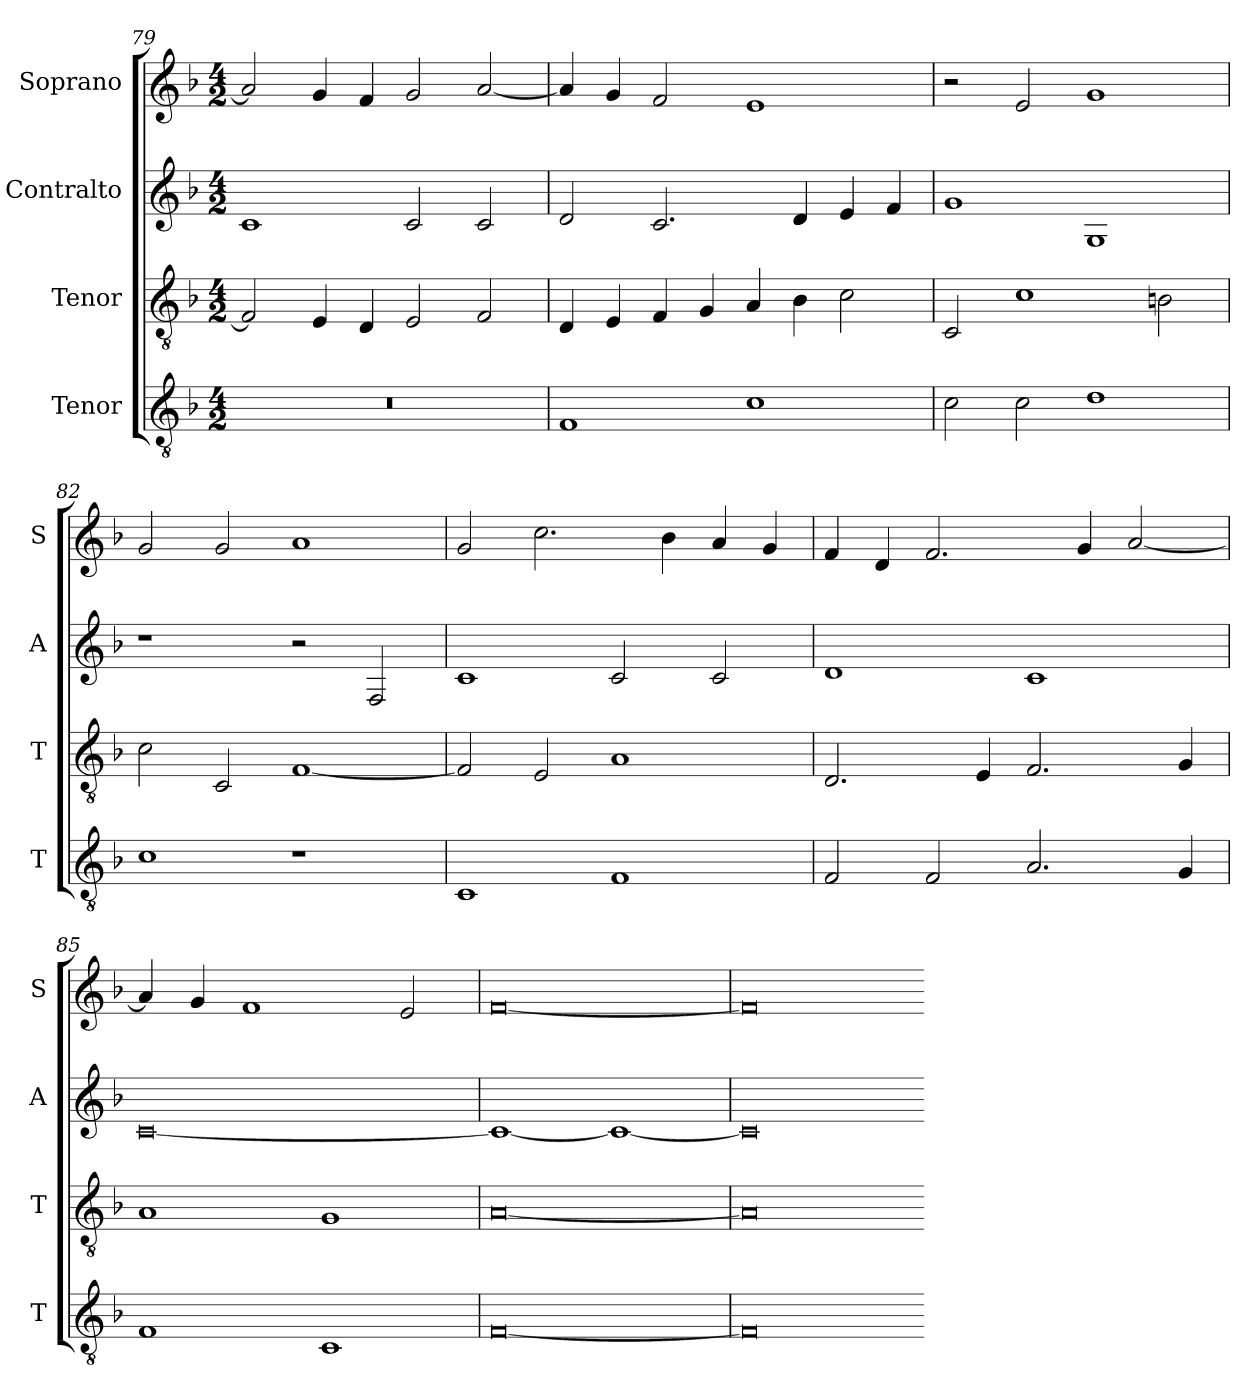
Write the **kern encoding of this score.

**kern	**kern	**kern	**kern
*part4	*part3	*part2	*part1
*staff4	*staff3	*staff2	*staff1
*I"Tenor	*I"Tenor	*I"Contralto	*I"Soprano
*I'T	*I'T	*I'A	*I'S
*clefGv2	*clefGv2	*clefG2	*clefG2
*k[b-]	*k[b-]	*k[b-]	*k[b-]
*F:ion	*F:ion	*F:ion	*F:ion
*M4/2	*M4/2	*M4/2	*M4/2
=79	=79	=79	=79
0r	2F]	1c	2a]
.	4E	.	4g
.	4D	.	4f
.	2E	2c	2g
.	2F	2c	[2a
=80	=80	=80	=80
1F	4D	2d	4a]
.	4E	.	4g
.	4F	2.c	2f
.	4G	.	.
1c	4A	.	1e
.	4B-	4d	.
.	2c	4e	.
.	.	4f	.
=81	=81	=81	=81
2c	2C	1g	2r
2c	1c	.	2e
1d	.	1G	1g
.	2Bn	.	.
=82	=82	=82	=82
1c	2c	1r	2g
.	2C	.	2g
1r	[1F	2r	1a
.	.	2F	.
=83	=83	=83	=83
1C	2F]	1c	2g
.	2E	.	2.cc
1F	1A	2c	.
.	.	.	4b-
.	.	2c	4a
.	.	.	4g
=84	=84	=84	=84
2F	2.D	1d	4f
.	.	.	4d
2F	.	.	2.f
.	4E	.	.
2.A	2.F	1c	.
.	.	.	4g
.	.	.	[2a
4G	4G	.	.
=85	=85	=85	=85
1F	1A	[0c	4a]
.	.	.	4g
.	.	.	1f
1C	1G	.	.
.	.	.	2e
=86	=86	=86	=86
[0F	[0A	1c_	[0f
.	.	1c_	.
=87	=87	=87	=87
0F]	0A]	0c]	0f]
=-	=-	=-	=-
*-	*-	*-	*-
